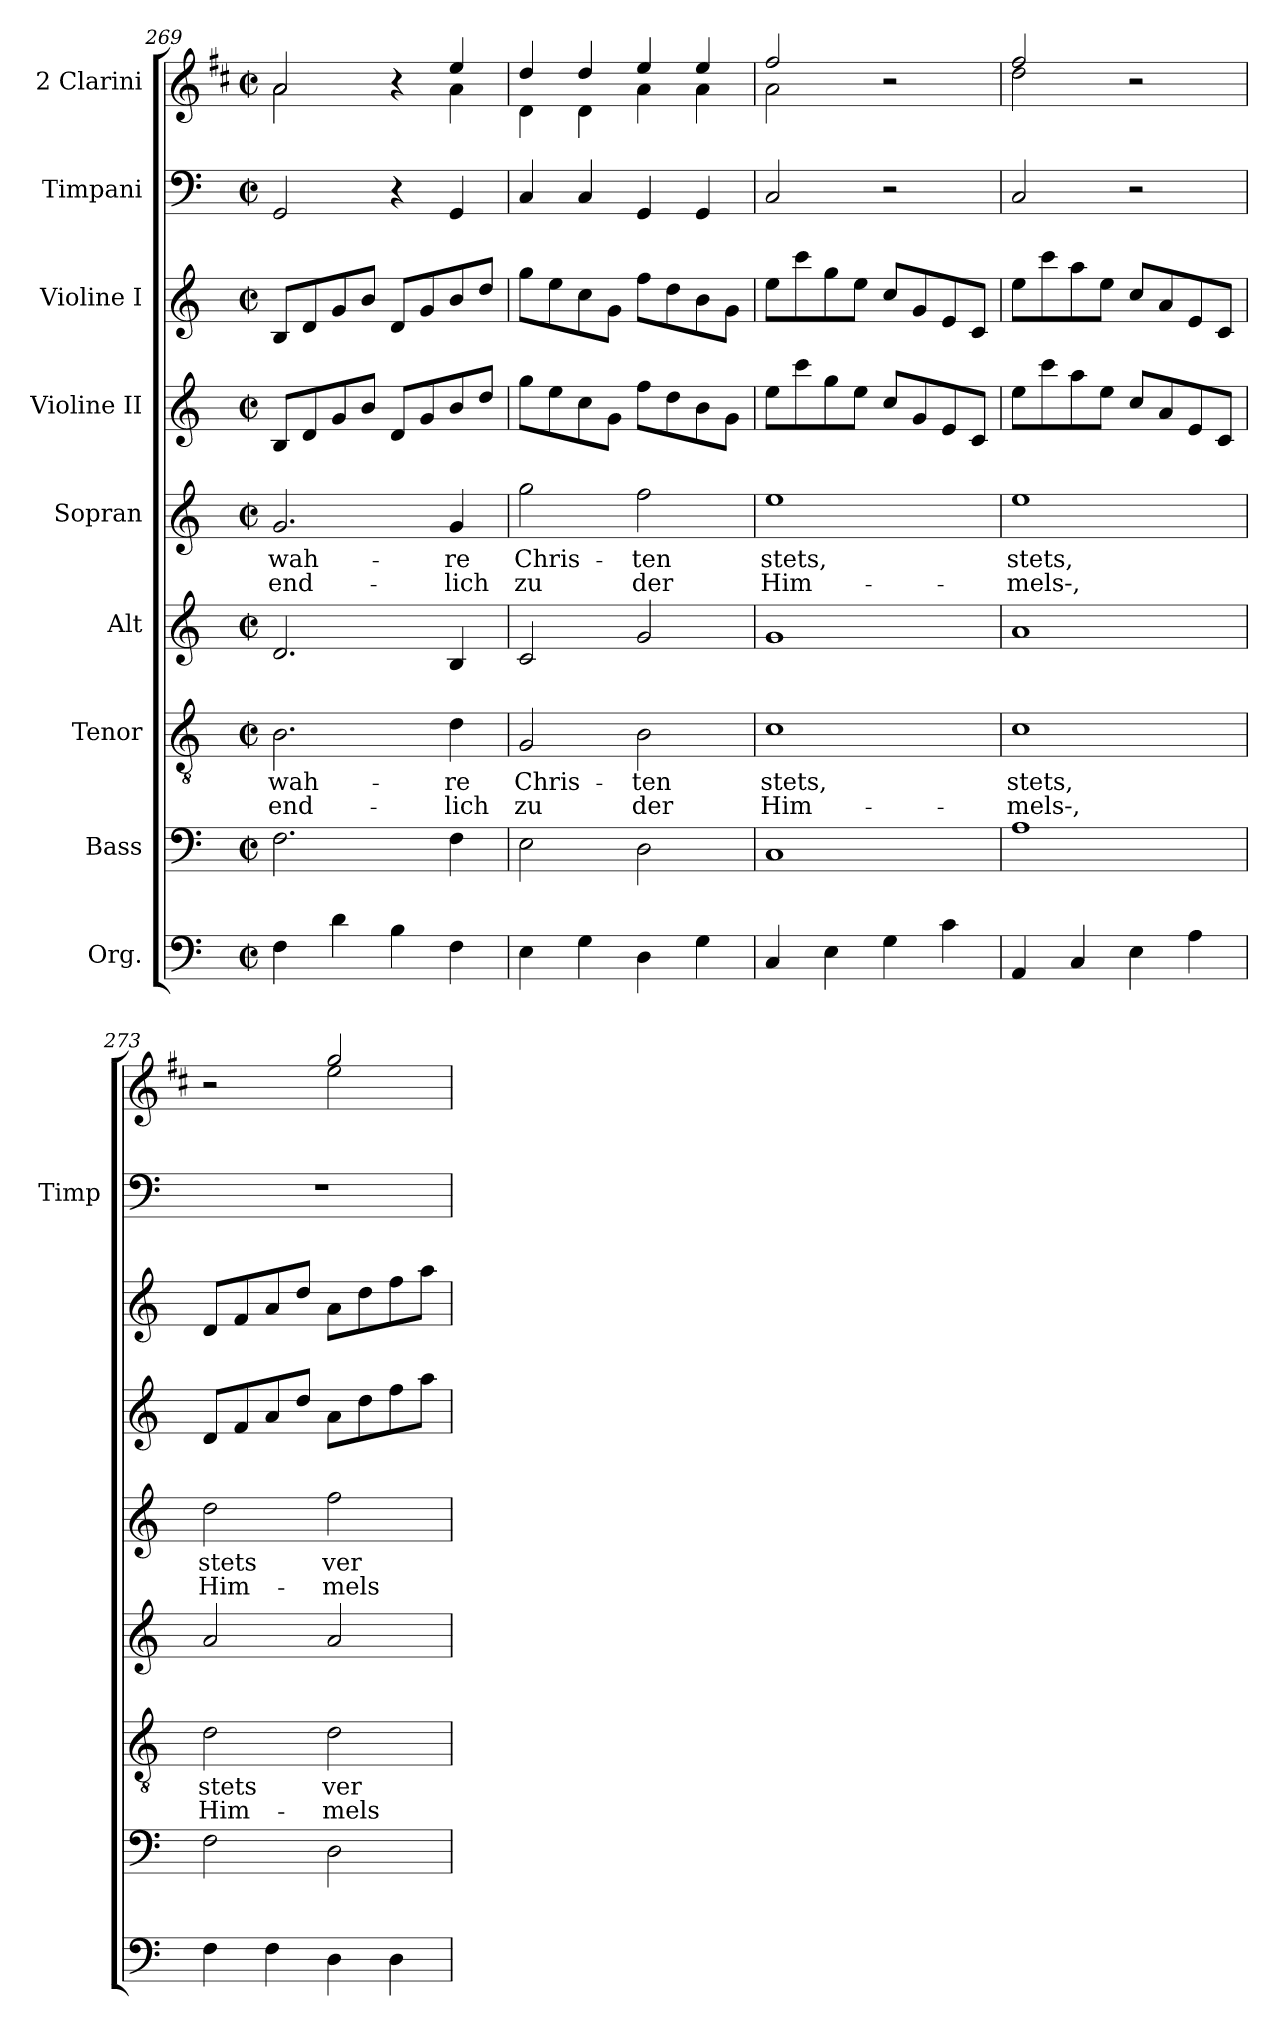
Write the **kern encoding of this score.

**kern	**kern	**kern	**text	**text	**kern	**kern	**text	**text	**kern	**kern	**kern	**kern
*part9	*part8	*part7	*part7	*part7	*part6	*part5	*part5	*part5	*part4	*part3	*part2	*part1
*staff9	*staff8	*staff7	*staff7	*staff7	*staff6	*staff5	*staff5	*staff5	*staff4	*staff3	*staff2	*staff1
*I"Org.	*I"Bass	*I"Tenor	*	*	*I"Alt	*I"Sopran	*	*	*I"Violine II	*I"Violine I	*I"Timpani	*I"2 Clarini
*	*	*	*	*	*	*	*	*	*	*	*I'Timp	*
*clefF4	*clefF4	*clefGv2	*	*	*clefG2	*clefG2	*	*	*clefG2	*clefG2	*clefF4	*clefG2
*ITrd7c12	*	*	*	*	*	*	*	*	*	*	*	*ITrd1c2
*k[]	*k[]	*k[]	*	*	*k[]	*k[]	*	*	*k[]	*k[]	*k[]	*k[]
*M2/2	*M2/2	*M2/2	*	*	*M2/2	*M2/2	*	*	*M2/2	*M2/2	*M2/2	*M2/2
*met(c|)	*met(c|)	*met(c|)	*	*	*met(c|)	*met(c|)	*	*	*met(c|)	*met(c|)	*met(c|)	*met(c|)
=269	=269	=269	=269	=269	=269	=269	=269	=269	=269	=269	=269	=269
*	*	*	*	*	*	*	*	*	*	*	*	*^
4FF\	2.F\	2.B\	wah-	end-	2.d/	2.g/	wah-	end-	8B/L	8B/L	2GG/	2g/	2g\
.	.	.	.	.	.	.	.	.	8d/	8d/	.	.	.
4D\	.	.	.	.	.	.	.	.	8g/	8g/	.	.	.
.	.	.	.	.	.	.	.	.	8b/J	8b/J	.	.	.
4BB\	.	.	.	.	.	.	.	.	8d/L	8d/L	4r	4r	4ryy
.	.	.	.	.	.	.	.	.	8g/	8g/	.	.	.
4FF\	4F\	4d\	-re	-lich	4B/	4g/	-re	-lich	8b/	8b/	4GG/	4dd/	4g\
.	.	.	.	.	.	.	.	.	8dd/J	8dd/J	.	.	.
=270	=270	=270	=270	=270	=270	=270	=270	=270	=270	=270	=270	=270	=270
4EE\	2E\	2G/	Chris-	zu	2c/	2gg\	Chris-	zu	8gg\L	8gg\L	4C/	4cc/	4c\
.	.	.	.	.	.	.	.	.	8ee\	8ee\	.	.	.
4GG\	.	.	.	.	.	.	.	.	8cc\	8cc\	4C/	4cc/	4c\
.	.	.	.	.	.	.	.	.	8g\J	8g\J	.	.	.
4DD\	2D\	2B\	-ten	der	2g/	2ff\	-ten	der	8ff\L	8ff\L	4GG/	4dd/	4g\
.	.	.	.	.	.	.	.	.	8dd\	8dd\	.	.	.
4GG\	.	.	.	.	.	.	.	.	8b\	8b\	4GG/	4dd/	4g\
.	.	.	.	.	.	.	.	.	8g\J	8g\J	.	.	.
!!LO:LB:g=z	!!
=271	=271	=271	=271	=271	=271	=271	=271	=271	=271	=271	=271	=271	=271
4CC/	1C	1c	stets,	Him-	1g	1ee	stets,	Him-	8ee\L	8ee\L	2C/	2ee/	2g\
.	.	.	.	.	.	.	.	.	8ccc\	8ccc\	.	.	.
4EE\	.	.	.	.	.	.	.	.	8gg\	8gg\	.	.	.
.	.	.	.	.	.	.	.	.	8ee\J	8ee\J	.	.	.
4GG\	.	.	.	.	.	.	.	.	8cc/L	8cc/L	2r	2r	2ryy
.	.	.	.	.	.	.	.	.	8g/	8g/	.	.	.
4C\	.	.	.	.	.	.	.	.	8e/	8e/	.	.	.
.	.	.	.	.	.	.	.	.	8c/J	8c/J	.	.	.
=272	=272	=272	=272	=272	=272	=272	=272	=272	=272	=272	=272	=272	=272
4AAA/	1A	1c	stets,	-mels-,	1a	1ee	stets,	-mels-,	8ee\L	8ee\L	2C/	2ee/	2cc\
.	.	.	.	.	.	.	.	.	8ccc\	8ccc\	.	.	.
4CC/	.	.	.	.	.	.	.	.	8aa\	8aa\	.	.	.
.	.	.	.	.	.	.	.	.	8ee\J	8ee\J	.	.	.
4EE\	.	.	.	.	.	.	.	.	8cc/L	8cc/L	2r	2r	2ryy
.	.	.	.	.	.	.	.	.	8a/	8a/	.	.	.
4AA\	.	.	.	.	.	.	.	.	8e/	8e/	.	.	.
.	.	.	.	.	.	.	.	.	8c/J	8c/J	.	.	.
=273	=273	=273	=273	=273	=273	=273	=273	=273	=273	=273	=273	=273	=273
4FF\	2F\	2d\	stets	Him-	2a/	2dd\	stets	Him-	8d/L	8d/L	1r	2r	2ryy
.	.	.	.	.	.	.	.	.	8f/	8f/	.	.	.
4FF\	.	.	.	.	.	.	.	.	8a/	8a/	.	.	.
.	.	.	.	.	.	.	.	.	8dd/J	8dd/J	.	.	.
4DD\	2D\	2d\	ver-	-mels-	2a/	2ff\	ver-	-mels-	8a\L	8a\L	.	2ff/	2dd\
.	.	.	.	.	.	.	.	.	8dd\	8dd\	.	.	.
4DD\	.	.	.	.	.	.	.	.	8ff\	8ff\	.	.	.
.	.	.	.	.	.	.	.	.	8aa\J	8aa\J	.	.	.
*	*	*	*	*	*	*	*	*	*	*	*	*v	*v
=	=	=	=	=	=	=	=	=	=	=	=	=
*-	*-	*-	*-	*-	*-	*-	*-	*-	*-	*-	*-	*-
